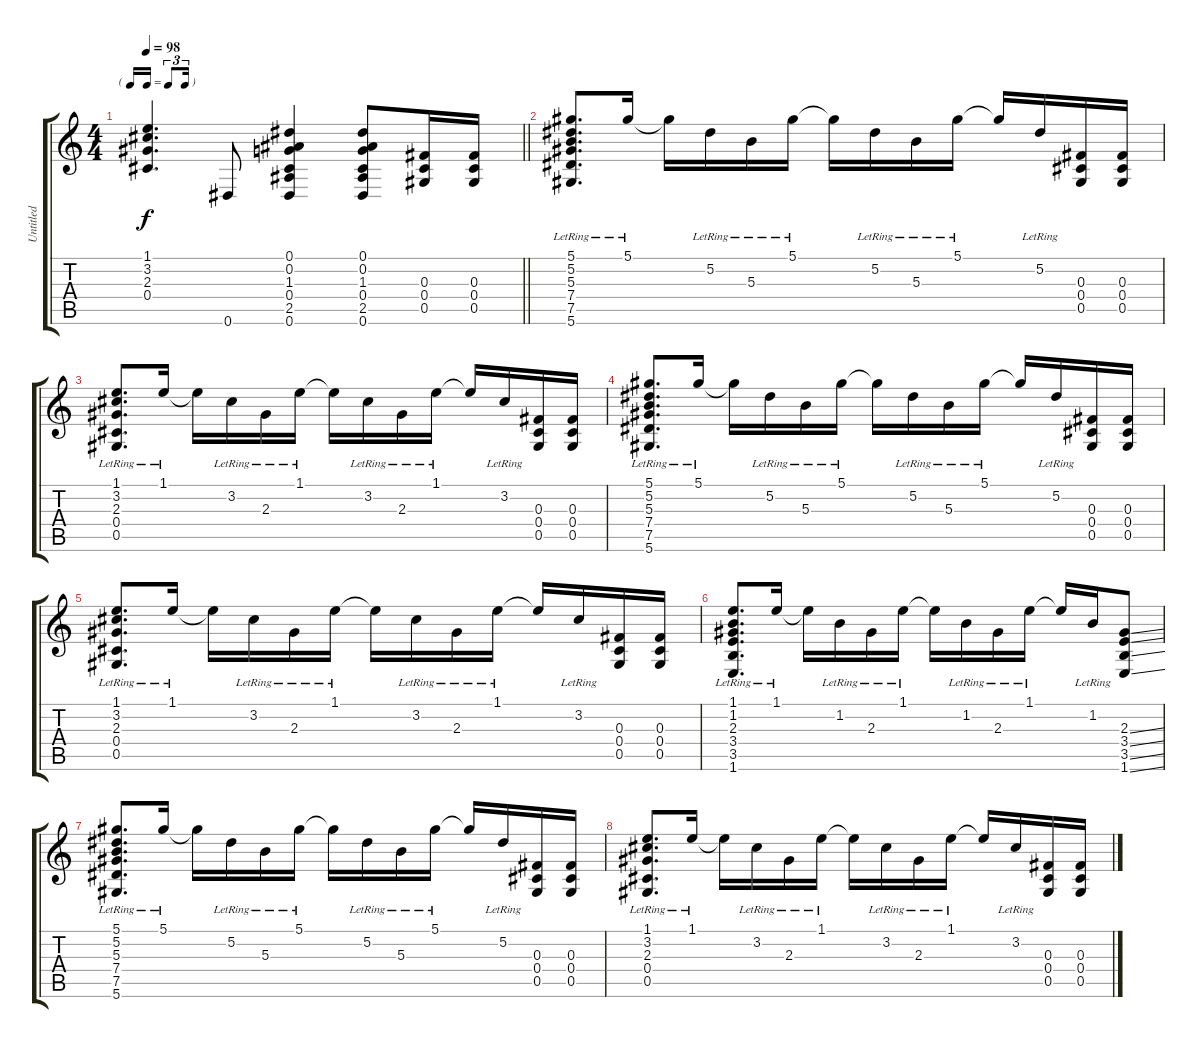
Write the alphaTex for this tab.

\track ("Untitled" "Untitled") {instrument acousticguitarsteel}
\staff {score tabs}
\tuning (Eb4 Bb3 Gb3 Db3 Ab2 Eb2) {hide}
\ts (4 4)
\tf triplet16th
\tempo 98
\clef g2
\barLineRight lightlight
\ks c
(1.1 3.2 2.3 0.4).4{d dy f} 0.6.8 (0.1 0.2 1.3 0.4 2.5 0.6).4 (0.1 0.2 1.3 0.4 2.5 0.6).8 (0.3 0.4 0.5).16 (0.3 0.4 0.5).16 |
(5.1{lr} 5.2{lr} 5.3{lr} 7.4{lr} 7.5{lr} 5.6{lr}).8{d} 5.1{lr}.16 5.1{t}.16 5.2{lr}.16 5.3{lr}.16 5.1{lr}.16 5.1{t}.16 5.2{lr}.16 5.3{lr}.16 5.1{lr}.16 5.1{t}.16 5.2{lr}.16 (0.3 0.4 0.5).16 (0.3 0.4 0.5).16 |
(1.1{lr} 3.2{lr} 2.3{lr} 0.4{lr} 0.5{lr}).8{d} 1.1{lr}.16 1.1{t}.16 3.2{lr}.16 2.3{lr}.16 1.1{lr}.16 1.1{t}.16 3.2{lr}.16 2.3{lr}.16 1.1{lr}.16 1.1{t}.16 3.2{lr}.16 (0.3 0.4 0.5).16 (0.3 0.4 0.5).16 |
(5.1{lr} 5.2{lr} 5.3{lr} 7.4{lr} 7.5{lr} 5.6{lr}).8{d} 5.1{lr}.16 5.1{t}.16 5.2{lr}.16 5.3{lr}.16 5.1{lr}.16 5.1{t}.16 5.2{lr}.16 5.3{lr}.16 5.1{lr}.16 5.1{t}.16 5.2{lr}.16 (0.3 0.4 0.5).16 (0.3 0.4 0.5).16 |
(1.1{lr} 3.2{lr} 2.3{lr} 0.4{lr} 0.5{lr}).8{d} 1.1{lr}.16 1.1{t}.16 3.2{lr}.16 2.3{lr}.16 1.1{lr}.16 1.1{t}.16 3.2{lr}.16 2.3{lr}.16 1.1{lr}.16 1.1{t}.16 3.2{lr}.16 (0.3 0.4 0.5).16 (0.3 0.4 0.5).16 |
(1.1{lr} 1.2{lr} 2.3{lr} 3.4{lr} 3.5{lr} 1.6{lr}).8{d} 1.1{lr}.16 1.1{t}.16 1.2{lr}.16 2.3{lr}.16 1.1{lr}.16 1.1{t}.16 1.2{lr}.16 2.3{lr}.16 1.1{lr}.16 1.1{t}.16 1.2{lr}.16 (2.3{ss} 3.4{ss} 3.5{ss} 1.6{ss}).8 |
(5.1{lr} 5.2{lr} 5.3{lr} 7.4{lr} 7.5{lr} 5.6{lr}).8{d} 5.1{lr}.16 5.1{t}.16 5.2{lr}.16 5.3{lr}.16 5.1{lr}.16 5.1{t}.16 5.2{lr}.16 5.3{lr}.16 5.1{lr}.16 5.1{t}.16 5.2{lr}.16 (0.3 0.4 0.5).16 (0.3 0.4 0.5).16 |
(1.1{lr} 3.2{lr} 2.3{lr} 0.4{lr} 0.5{lr}).8{d} 1.1{lr}.16 1.1{t}.16 3.2{lr}.16 2.3{lr}.16 1.1{lr}.16 1.1{t}.16 3.2{lr}.16 2.3{lr}.16 1.1{lr}.16 1.1{t}.16 3.2{lr}.16 (0.3 0.4 0.5).16 (0.3 0.4 0.5).16
